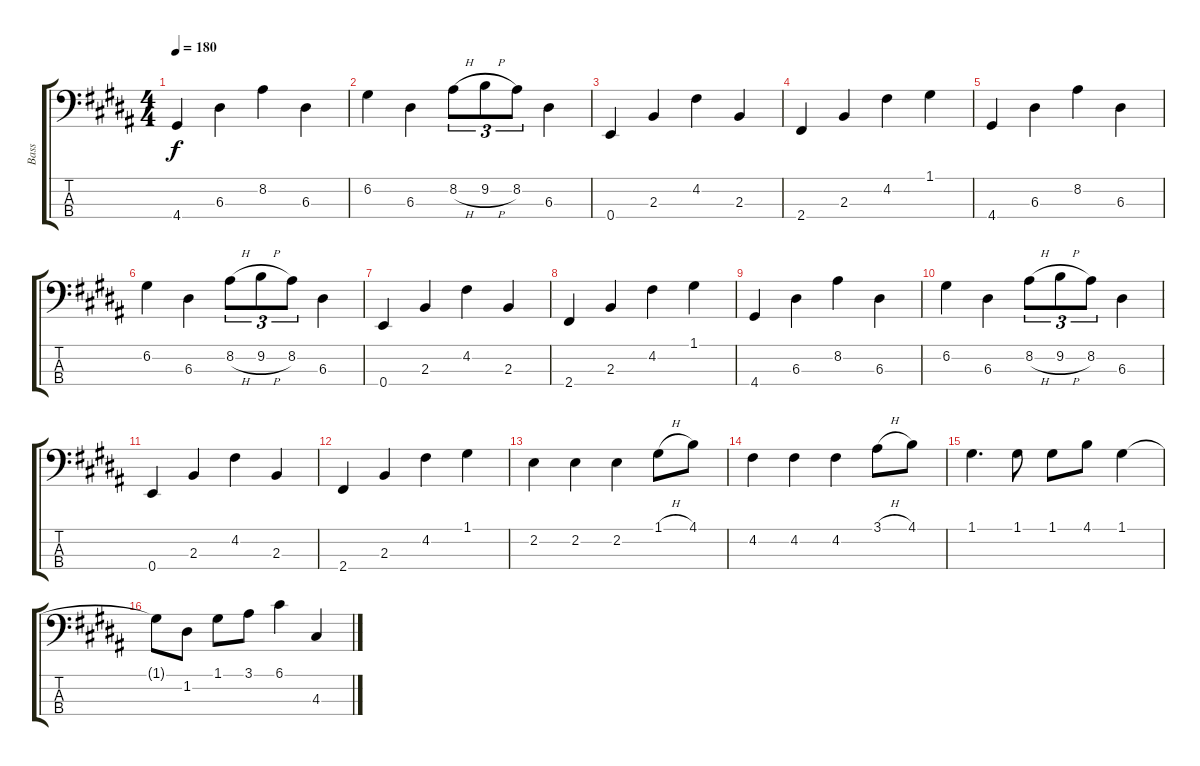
\track ("Bass" "Bass") {instrument electricbassfinger}
\staff {score tabs}
\tuning (G2 D2 A1 E1) {hide}
\ts (4 4)
\tempo 180
\clef f4
\ks g#minor
4.4.4{dy f} 6.3.4 8.2.4 6.3.4 |
6.2.4 6.3.4 8.2{h}.8{tu (3 2)} 9.2{h}.8{tu (3 2)} 8.2.8{tu (3 2)} 6.3.4 |
0.4.4 2.3.4 4.2.4 2.3.4 |
2.4.4 2.3.4 4.2.4 1.1.4 |
4.4.4 6.3.4 8.2.4 6.3.4 |
6.2.4 6.3.4 8.2{h}.8{tu (3 2)} 9.2{h}.8{tu (3 2)} 8.2.8{tu (3 2)} 6.3.4 |
0.4.4 2.3.4 4.2.4 2.3.4 |
2.4.4 2.3.4 4.2.4 1.1.4 |
4.4.4 6.3.4 8.2.4 6.3.4 |
6.2.4 6.3.4 8.2{h}.8{tu (3 2)} 9.2{h}.8{tu (3 2)} 8.2.8{tu (3 2)} 6.3.4 |
0.4.4 2.3.4 4.2.4 2.3.4 |
2.4.4 2.3.4 4.2.4 1.1.4 |
2.2.4 2.2.4 2.2.4 1.1{h}.8 4.1.8 |
4.2.4 4.2.4 4.2.4 3.1{h}.8 4.1.8 |
1.1.4{d} 1.1.8 1.1.8 4.1.8 1.1.4 |
1.1{t}.8 1.2.8 1.1.8 3.1.8 6.1.4 4.3.4
